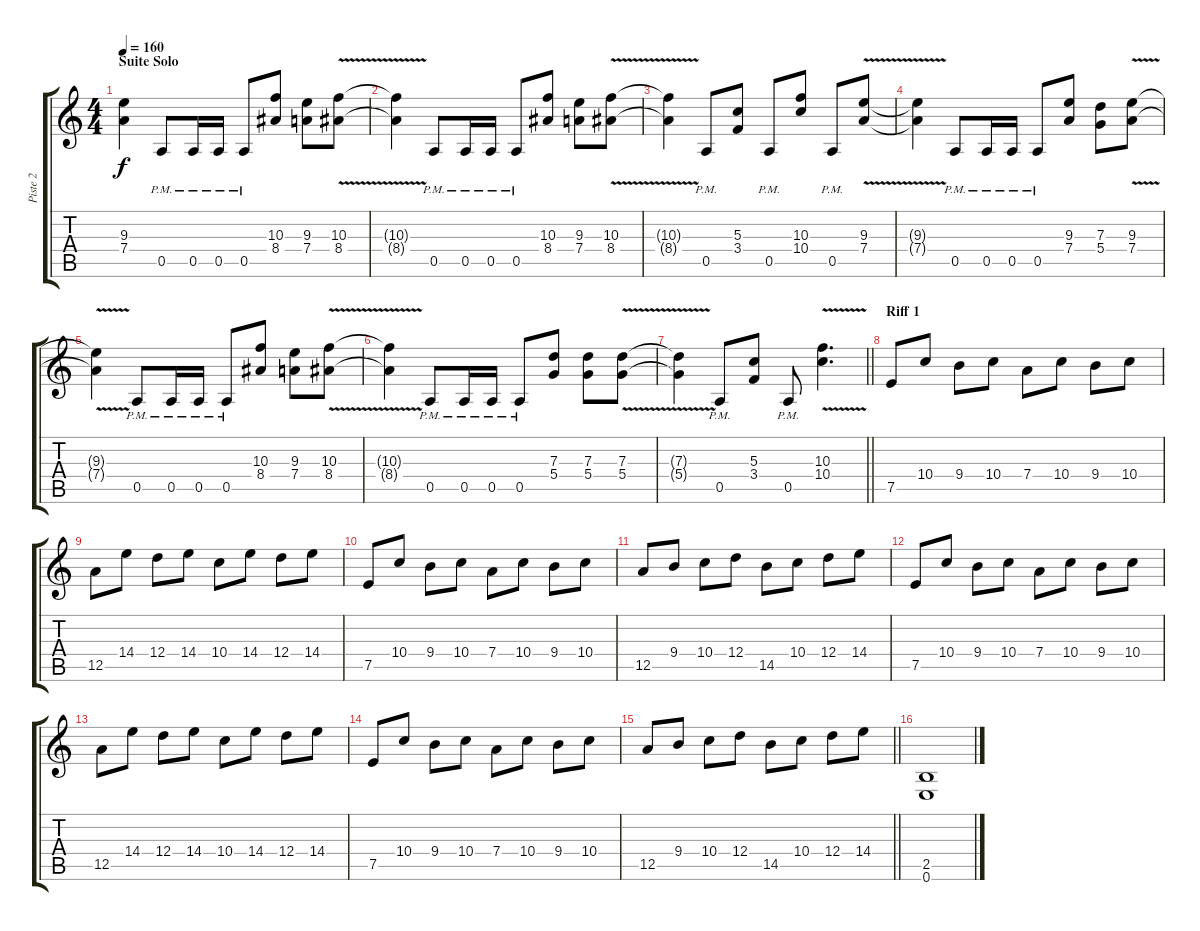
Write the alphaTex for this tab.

\track ("Piste 2" "Piste 2") {instrument distortionguitar}
\staff {score tabs}
\tuning (E4 B3 G3 D3 A2 E2) {hide}
\ts (4 4)
\section ("" "Suite Solo")
\tempo 160
\clef g2
\ks c
(9.3{t} 7.4{t}).4{dy f} 0.5{pm}.8 0.5{pm}.16 0.5{pm}.16 0.5{pm}.8 (10.3 8.4).8 (9.3 7.4).8 (10.3{v} 8.4{v}).8 |
(10.3{t} 8.4{t}).4 0.5{pm}.8 0.5{pm}.16 0.5{pm}.16 0.5{pm}.8 (10.3 8.4).8 (9.3 7.4).8 (10.3{v} 8.4{v}).8 |
(10.3{t} 8.4{t}).4 0.5{pm}.8 (5.3 3.4).8 0.5{pm}.8 (10.3 10.4).8 0.5{pm}.8 (9.3{v} 7.4{v}).8 |
(9.3{t} 7.4{t}).4 0.5{pm}.8 0.5{pm}.16 0.5{pm}.16 0.5{pm}.8 (9.3 7.4).8 (7.3 5.4).8 (9.3{v} 7.4{v}).8 |
(9.3{t} 7.4{t}).4 0.5{pm}.8 0.5{pm}.16 0.5{pm}.16 0.5{pm}.8 (10.3 8.4).8 (9.3 7.4).8 (10.3{v} 8.4{v}).8 |
(10.3{t} 8.4{t}).4 0.5{pm}.8 0.5{pm}.16 0.5{pm}.16 0.5{pm}.8 (7.3 5.4).8 (7.3 5.4).8 (7.3{v} 5.4{v}).8 |
\barLineRight lightlight
(7.3{t} 5.4{t}).4 0.5{pm}.8 (5.3 3.4).8 0.5{pm}.8 (10.3{v} 10.4{v}).4{d} |
\section ("" "Riff 1")
7.5.8 10.4.8 9.4.8 10.4.8 7.4.8 10.4.8 9.4.8 10.4.8 |
12.5.8 14.4.8 12.4.8 14.4.8 10.4.8 14.4.8 12.4.8 14.4.8 |
7.5.8 10.4.8 9.4.8 10.4.8 7.4.8 10.4.8 9.4.8 10.4.8 |
12.5.8 9.4.8 10.4.8 12.4.8 14.5.8 10.4.8 12.4.8 14.4.8 |
7.5.8 10.4.8 9.4.8 10.4.8 7.4.8 10.4.8 9.4.8 10.4.8 |
12.5.8 14.4.8 12.4.8 14.4.8 10.4.8 14.4.8 12.4.8 14.4.8 |
7.5.8 10.4.8 9.4.8 10.4.8 7.4.8 10.4.8 9.4.8 10.4.8 |
\barLineRight lightlight
12.5.8 9.4.8 10.4.8 12.4.8 14.5.8 10.4.8 12.4.8 14.4.8 |
(2.5 0.6).1
